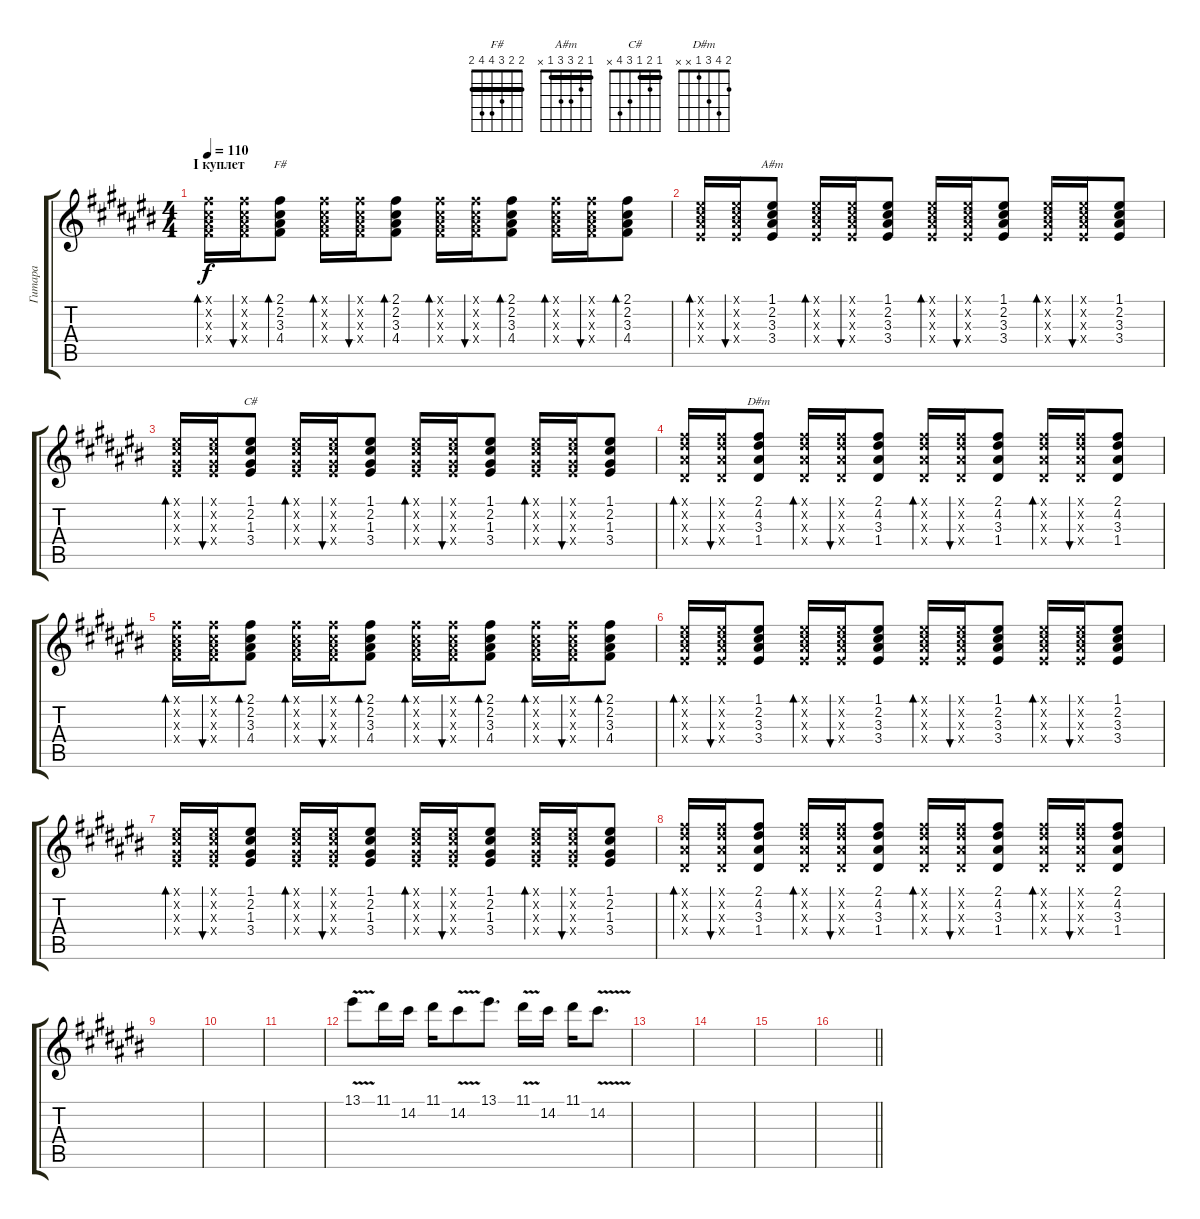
\track ("Гитара" "Гитара") {instrument overdrivenguitar}
\staff {score tabs}
\tuning (E4 B3 G3 D3 A2 E2) {hide}
\chord ("F#" 2 2 3 4 4 2) {barre 2}
\chord ("A#m" 1 2 3 3 1 x) {barre 1}
\chord ("C#" 1 2 1 3 4 x) {barre 1}
\chord ("D#m" 2 4 3 1 x x)
\ts (4 4)
\section ("" "I куплет")
\tempo 110
\clef g2
\ks a#minor
(2.1{x} 2.2{x} 3.3{x} 4.4{x}).16{bd 60 dy f} (2.1{x} 2.2{x} 3.3{x} 4.4{x}).16{bu 60} (2.1 2.2 3.3 4.4).8{bd 60 ch "F#"} (2.1{x} 2.2{x} 3.3{x} 4.4{x}).16{bd 60} (2.1{x} 2.2{x} 3.3{x} 4.4{x}).16{bu 60} (2.1 2.2 3.3 4.4).8{bd 60} (2.1{x} 2.2{x} 3.3{x} 4.4{x}).16{bd 60} (2.1{x} 2.2{x} 3.3{x} 4.4{x}).16{bu 60} (2.1 2.2 3.3 4.4).8{bd 60} (2.1{x} 2.2{x} 3.3{x} 4.4{x}).16{bd 60} (2.1{x} 2.2{x} 3.3{x} 4.4{x}).16{bu 60} (2.1 2.2 3.3 4.4).8{bd 60} |
(1.1{x} 2.2{x} 3.3{x} 3.4{x}).16{bd 60} (1.1{x} 2.2{x} 3.3{x} 3.4{x}).16{bu 60} (1.1 2.2 3.3 3.4).8{ch "A#m"} (1.1{x} 2.2{x} 3.3{x} 3.4{x}).16{bd 60} (1.1{x} 2.2{x} 3.3{x} 3.4{x}).16{bu 60} (1.1 2.2 3.3 3.4).8 (1.1{x} 2.2{x} 3.3{x} 3.4{x}).16{bd 60} (1.1{x} 2.2{x} 3.3{x} 3.4{x}).16{bu 60} (1.1 2.2 3.3 3.4).8 (1.1{x} 2.2{x} 3.3{x} 3.4{x}).16{bd 60} (1.1{x} 2.2{x} 3.3{x} 3.4{x}).16{bu 60} (1.1 2.2 3.3 3.4).8 |
(1.1{x} 2.2{x} 1.3{x} 3.4{x}).16{bd 60} (1.1{x} 2.2{x} 1.3{x} 3.4{x}).16{bu 60} (1.1 2.2 1.3 3.4).8{ch "C#"} (1.1{x} 2.2{x} 1.3{x} 3.4{x}).16{bd 60} (1.1{x} 2.2{x} 1.3{x} 3.4{x}).16{bu 60} (1.1 2.2 1.3 3.4).8 (1.1{x} 2.2{x} 1.3{x} 3.4{x}).16{bd 60} (1.1{x} 2.2{x} 1.3{x} 3.4{x}).16{bu 60} (1.1 2.2 1.3 3.4).8 (1.1{x} 2.2{x} 1.3{x} 3.4{x}).16{bd 60} (1.1{x} 2.2{x} 1.3{x} 3.4{x}).16{bu 60} (1.1 2.2 1.3 3.4).8 |
(2.1{x} 4.2{x} 3.3{x} 1.4{x}).16{bd 60} (2.1{x} 4.2{x} 3.3{x} 1.4{x}).16{bu 60} (2.1 4.2 3.3 1.4).8{ch "D#m"} (2.1{x} 4.2{x} 3.3{x} 1.4{x}).16{bd 60} (2.1{x} 4.2{x} 3.3{x} 1.4{x}).16{bu 60} (2.1 4.2 3.3 1.4).8 (2.1{x} 4.2{x} 3.3{x} 1.4{x}).16{bd 60} (2.1{x} 4.2{x} 3.3{x} 1.4{x}).16{bu 60} (2.1 4.2 3.3 1.4).8 (2.1{x} 4.2{x} 3.3{x} 1.4{x}).16{bd 60} (2.1{x} 4.2{x} 3.3{x} 1.4{x}).16{bu 60} (2.1 4.2 3.3 1.4).8 |
(2.1{x} 2.2{x} 3.3{x} 4.4{x}).16{bd 60} (2.1{x} 2.2{x} 3.3{x} 4.4{x}).16{bu 60} (2.1 2.2 3.3 4.4).8{bd 60} (2.1{x} 2.2{x} 3.3{x} 4.4{x}).16{bd 60} (2.1{x} 2.2{x} 3.3{x} 4.4{x}).16{bu 60} (2.1 2.2 3.3 4.4).8{bd 60} (2.1{x} 2.2{x} 3.3{x} 4.4{x}).16{bd 60} (2.1{x} 2.2{x} 3.3{x} 4.4{x}).16{bu 60} (2.1 2.2 3.3 4.4).8{bd 60} (2.1{x} 2.2{x} 3.3{x} 4.4{x}).16{bd 60} (2.1{x} 2.2{x} 3.3{x} 4.4{x}).16{bu 60} (2.1 2.2 3.3 4.4).8{bd 60} |
(1.1{x} 2.2{x} 3.3{x} 3.4{x}).16{bd 60} (1.1{x} 2.2{x} 3.3{x} 3.4{x}).16{bu 60} (1.1 2.2 3.3 3.4).8 (1.1{x} 2.2{x} 3.3{x} 3.4{x}).16{bd 60} (1.1{x} 2.2{x} 3.3{x} 3.4{x}).16{bu 60} (1.1 2.2 3.3 3.4).8 (1.1{x} 2.2{x} 3.3{x} 3.4{x}).16{bd 60} (1.1{x} 2.2{x} 3.3{x} 3.4{x}).16{bu 60} (1.1 2.2 3.3 3.4).8 (1.1{x} 2.2{x} 3.3{x} 3.4{x}).16{bd 60} (1.1{x} 2.2{x} 3.3{x} 3.4{x}).16{bu 60} (1.1 2.2 3.3 3.4).8 |
(1.1{x} 2.2{x} 1.3{x} 3.4{x}).16{bd 60} (1.1{x} 2.2{x} 1.3{x} 3.4{x}).16{bu 60} (1.1 2.2 1.3 3.4).8 (1.1{x} 2.2{x} 1.3{x} 3.4{x}).16{bd 60} (1.1{x} 2.2{x} 1.3{x} 3.4{x}).16{bu 60} (1.1 2.2 1.3 3.4).8 (1.1{x} 2.2{x} 1.3{x} 3.4{x}).16{bd 60} (1.1{x} 2.2{x} 1.3{x} 3.4{x}).16{bu 60} (1.1 2.2 1.3 3.4).8 (1.1{x} 2.2{x} 1.3{x} 3.4{x}).16{bd 60} (1.1{x} 2.2{x} 1.3{x} 3.4{x}).16{bu 60} (1.1 2.2 1.3 3.4).8 |
(2.1{x} 4.2{x} 3.3{x} 1.4{x}).16{bd 60} (2.1{x} 4.2{x} 3.3{x} 1.4{x}).16{bu 60} (2.1 4.2 3.3 1.4).8 (2.1{x} 4.2{x} 3.3{x} 1.4{x}).16{bd 60} (2.1{x} 4.2{x} 3.3{x} 1.4{x}).16{bu 60} (2.1 4.2 3.3 1.4).8 (2.1{x} 4.2{x} 3.3{x} 1.4{x}).16{bd 60} (2.1{x} 4.2{x} 3.3{x} 1.4{x}).16{bu 60} (2.1 4.2 3.3 1.4).8 (2.1{x} 4.2{x} 3.3{x} 1.4{x}).16{bd 60} (2.1{x} 4.2{x} 3.3{x} 1.4{x}).16{bu 60} (2.1 4.2 3.3 1.4).8 |
|
|
|
13.1{v}.8{volume 13 instrument distortionguitar} 11.1.16 14.2.16 11.1.16 14.2{v}.8 13.1.8{d} 11.1{v}.16 14.2.16 11.1.16 14.2{v}.8{d} |
|
|
|
\barLineRight lightlight
